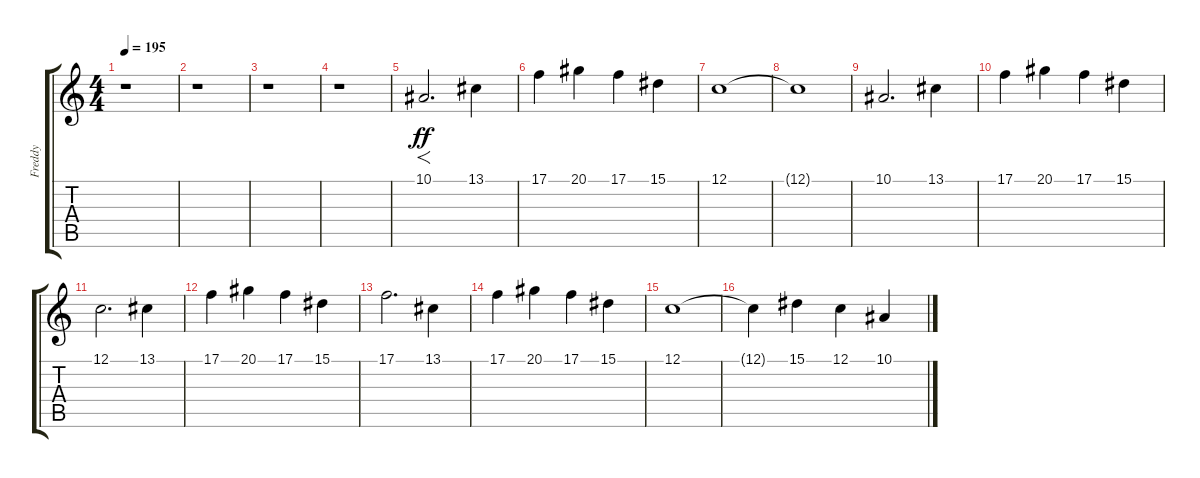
\track ("Freddy" "Freddy") {instrument fiddle}
\staff {score tabs}
\tuning (C4 G3 Eb3 Bb2 F2 C2) {hide}
\ts (4 4)
\tempo 195
\clef g2
\ks c
r.1{dy ff} |
r.1 |
r.1 |
r.1 |
10.1.2{f d} 13.1.4 |
17.1.4 20.1.4 17.1.4 15.1.4 |
12.1.1 |
12.1{t}.1 |
10.1.2{d} 13.1.4 |
17.1.4 20.1.4 17.1.4 15.1.4 |
12.1.2{d} 13.1.4 |
17.1.4 20.1.4 17.1.4 15.1.4 |
17.1.2{d} 13.1.4 |
17.1.4 20.1.4 17.1.4 15.1.4 |
12.1.1 |
12.1{t}.4 15.1.4 12.1.4 10.1.4
